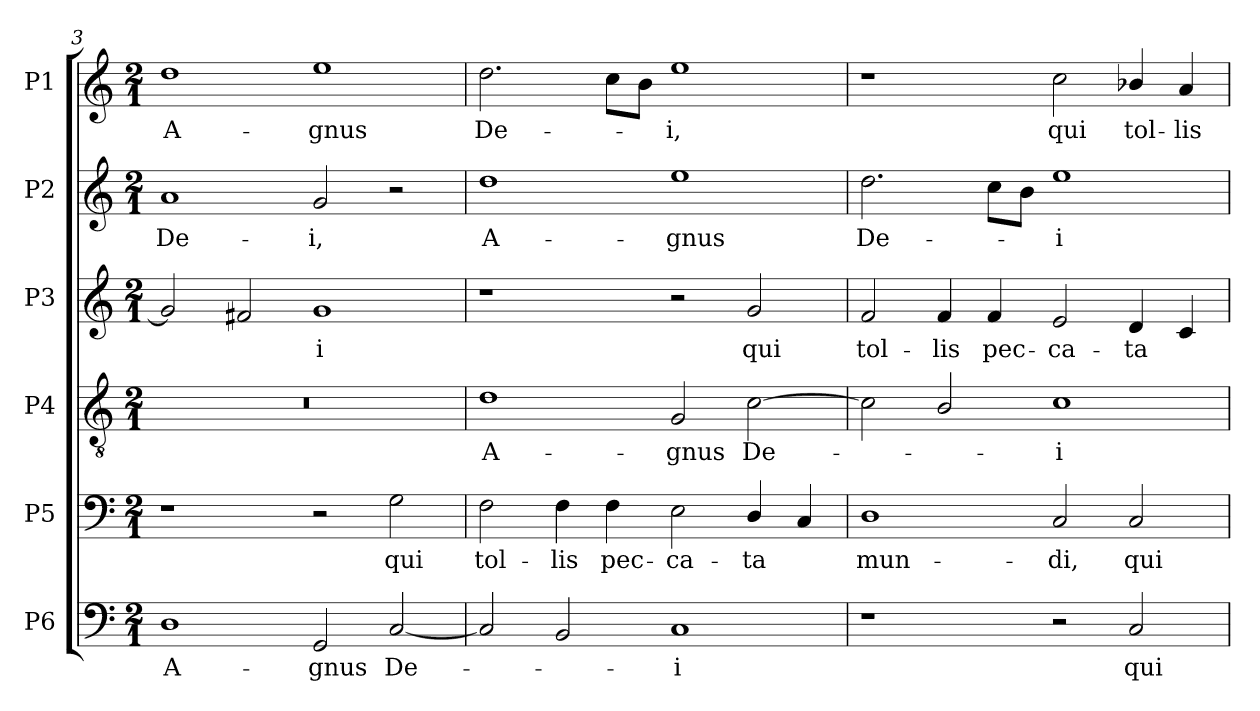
**kern	**text	**kern	**text	**kern	**text	**kern	**text	**kern	**text	**kern	**text
*part6	*part6	*part5	*part5	*part4	*part4	*part3	*part3	*part2	*part2	*part1	*part1
*staff6	*staff6	*staff5	*staff5	*staff4	*staff4	*staff3	*staff3	*staff2	*staff2	*staff1	*staff1
*I"P6	*	*I"P5	*	*I"P4	*	*I"P3	*	*I"P2	*	*I"P1	*
*clefF4	*	*clefF4	*	*clefGv2	*	*clefG2	*	*clefG2	*	*clefG2	*
*	*	*	*	*ITrd7c12	*	*	*	*	*	*	*
*k[]	*	*k[]	*	*k[]	*	*k[]	*	*k[]	*	*k[]	*
*C:	*	*C:	*	*C:	*	*C:	*	*C:	*	*C:	*
*M2/1	*	*M2/1	*	*M2/1	*	*M2/1	*	*M2/1	*	*M2/1	*
=3	=3	=3	=3	=3	=3	=3	=3	=3	=3	=3	=3
!	!LO:LY:b:color=#000000	!	!	!LO:N:vis=1	!	!	!	!	!	!	!
!	!	!	!	!	!	!	!	!	!LO:LY:b:color=#000000	!	!
!	!	!	!	!	!	!	!	!	!	!	!LO:LY:b:color=#000000
1Di	A-	1r	.	0r	.	2gi/]	.	1ai	De-	1ddi	A-
.	.	.	.	.	.	2f#Xi/	.	.	.	.	.
!	!LO:LY:b:color=#000000	!	!	!	!	!	!	!	!	!	!
!	!	!	!	!	!	!	!LO:LY:b:color=#000000	!	!	!	!
!	!	!	!	!	!	!	!	!	!LO:LY:b:color=#000000	!	!
!	!	!	!	!	!	!	!	!	!	!	!LO:LY:b:color=#000000
2GGi/	-gnus	2r	.	.	.	1gi	-i	2gi/	-i,	1eei	-gnus
!	!LO:LY:b:color=#000000	!	!	!	!	!	!	!	!	!	!
!	!	!	!LO:LY:b:color=#000000	!	!	!	!	!	!	!	!
[2Ci/	De-	2Gi\	qui	.	.	.	.	2r	.	.	.
!!LO:LB:g=z
=4	=4	=4	=4	=4	=4	=4	=4	=4	=4	=4	=4
!	!	!	!LO:LY:b:color=#000000	!	!	!	!	!	!	!	!
!	!	!	!	!	!LO:LY:b:color=#000000	!	!	!	!	!	!
!	!	!	!	!	!	!	!	!	!LO:LY:b:color=#000000	!	!
!	!	!	!	!	!	!	!	!	!	!	!LO:LY:b:color=#000000
2Ci/]	.	2Fi\	tol-	1Di	A-	1r	.	1ddi	A-	2.ddi\	De-
!	!	!	!LO:LY:b:color=#000000	!	!	!	!	!	!	!	!
2BBi/	.	4Fi\	-lis	.	.	.	.	.	.	.	.
!	!	!	!LO:LY:b:color=#000000	!	!	!	!	!	!	!	!
.	.	4Fi\	pec-	.	.	.	.	.	.	8cci\L	.
.	.	.	.	.	.	.	.	.	.	8bi\J	.
!	!LO:LY:b:color=#000000	!	!	!	!	!	!	!	!	!	!
!	!	!	!LO:LY:b:color=#000000	!	!	!	!	!	!	!	!
!	!	!	!	!	!LO:LY:b:color=#000000	!	!	!	!	!	!
!	!	!	!	!	!	!	!	!	!LO:LY:b:color=#000000	!	!
!	!	!	!	!	!	!	!	!	!	!	!LO:LY:b:color=#000000
1Ci	-i	2Ei\	-ca-	2GGi/	-gnus	2r	.	1eei	-gnus	1eei	-i,
!	!	!	!LO:LY:b:color=#000000	!	!	!	!	!	!	!	!
!	!	!	!	!	!LO:LY:b:color=#000000	!	!	!	!	!	!
!	!	!	!	!	!	!	!LO:LY:b:color=#000000	!	!	!	!
.	.	4Di/	-ta	[2Ci\	De-	2gi/	qui	.	.	.	.
.	.	4Ci/	.	.	.	.	.	.	.	.	.
=5	=5	=5	=5	=5	=5	=5	=5	=5	=5	=5	=5
!	!	!	!LO:LY:b:color=#000000	!	!	!	!	!	!	!	!
!	!	!	!	!	!	!	!LO:LY:b:color=#000000	!	!	!	!
!	!	!	!	!	!	!	!	!	!LO:LY:b:color=#000000	!	!
1r	.	1Di	mun-	2Ci\]	.	2fi/	tol-	2.ddi\	De-	1r	.
!	!	!	!	!	!	!	!LO:LY:b:color=#000000	!	!	!	!
.	.	.	.	2BBi/	.	4fi/	-lis	.	.	.	.
!	!	!	!	!	!	!	!LO:LY:b:color=#000000	!	!	!	!
.	.	.	.	.	.	4fi/	pec-	8cci\L	.	.	.
.	.	.	.	.	.	.	.	8bi\J	.	.	.
!	!	!	!LO:LY:b:color=#000000	!	!	!	!	!	!	!	!
!	!	!	!	!	!LO:LY:b:color=#000000	!	!	!	!	!	!
!	!	!	!	!	!	!	!LO:LY:b:color=#000000	!	!	!	!
!	!	!	!	!	!	!	!	!	!LO:LY:b:color=#000000	!	!
!	!	!	!	!	!	!	!	!	!	!	!LO:LY:b:color=#000000
2r	.	2Ci/	-di,	1Ci	-i	2ei/	-ca-	1eei	-i	2cci\	qui
!	!LO:LY:b:color=#000000	!	!	!	!	!	!	!	!	!	!
!	!	!	!LO:LY:b:color=#000000	!	!	!	!	!	!	!	!
!	!	!	!	!	!	!	!LO:LY:b:color=#000000	!	!	!	!
!	!	!	!	!	!	!	!	!	!	!	!LO:LY:b:color=#000000
2Ci/	qui	2Ci/	qui	.	.	4di/	-ta	.	.	4b-Xi/	tol-
!	!	!	!	!	!	!	!	!	!	!	!LO:LY:b:color=#000000
.	.	.	.	.	.	4ci/	.	.	.	4ai/	-lis
=	=	=	=	=	=	=	=	=	=	=	=
*-	*-	*-	*-	*-	*-	*-	*-	*-	*-	*-	*-
